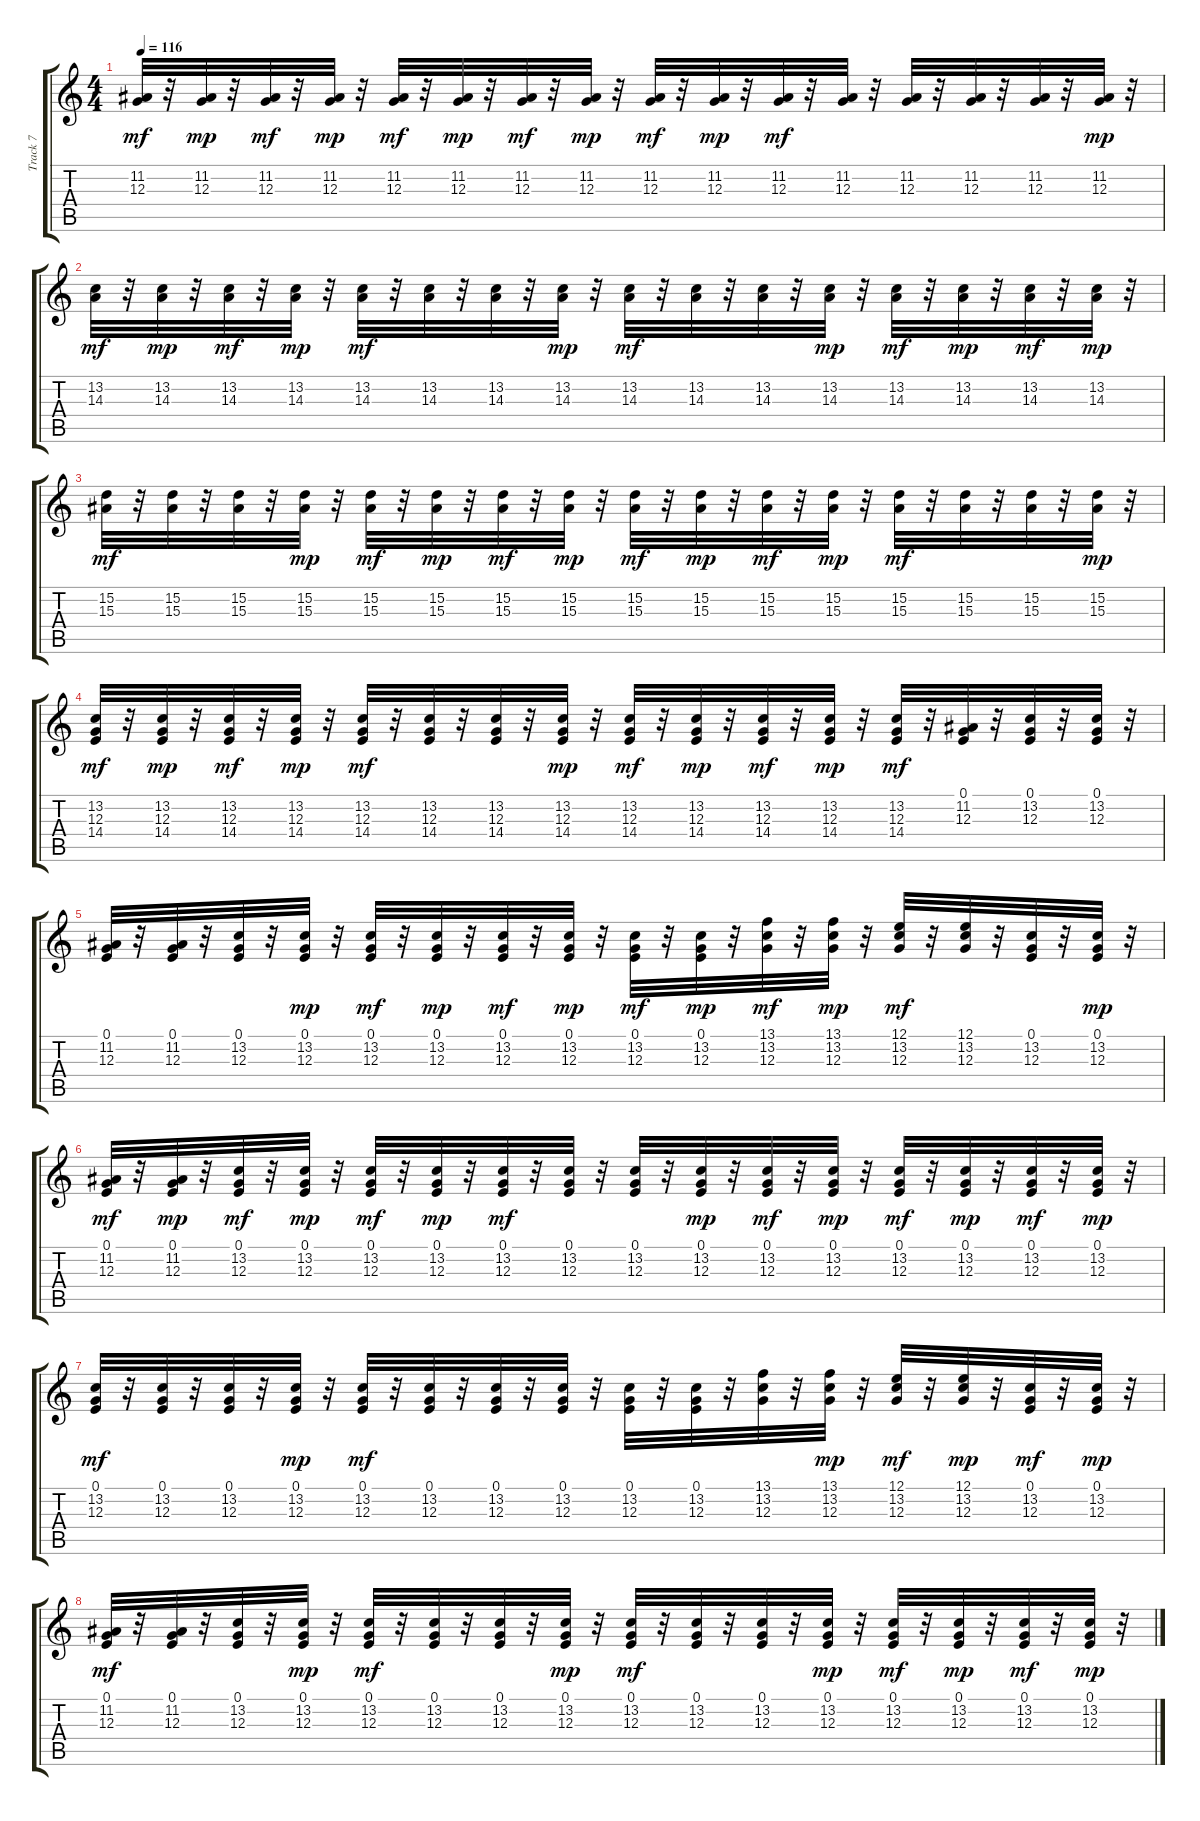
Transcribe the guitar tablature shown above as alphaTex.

\track ("Track 7" "Track 7") {instrument lead8bassandlead}
\staff {score tabs}
\tuning (E4 B3 G3 D3 A2 E2) {hide}
\ts (4 4)
\tempo 116
\clef g2
\ks c
(11.2 12.3).32{dy mf} r.32 (11.2 12.3).32{dy mp} r.32 (11.2 12.3).32{dy mf} r.32 (11.2 12.3).32{dy mp} r.32 (11.2 12.3).32{dy mf} r.32 (11.2 12.3).32{dy mp} r.32 (11.2 12.3).32{dy mf} r.32 (11.2 12.3).32{dy mp} r.32 (11.2 12.3).32{dy mf} r.32 (11.2 12.3).32{dy mp} r.32 (11.2 12.3).32{dy mf} r.32 (11.2 12.3).32 r.32 (11.2 12.3).32 r.32 (11.2 12.3).32 r.32 (11.2 12.3).32 r.32 (11.2 12.3).32{dy mp} r.32 |
(13.2 14.3).32{dy mf} r.32 (13.2 14.3).32{dy mp} r.32 (13.2 14.3).32{dy mf} r.32 (13.2 14.3).32{dy mp} r.32 (13.2 14.3).32{dy mf} r.32 (13.2 14.3).32 r.32 (13.2 14.3).32 r.32 (13.2 14.3).32{dy mp} r.32 (13.2 14.3).32{dy mf} r.32 (13.2 14.3).32 r.32 (13.2 14.3).32 r.32 (13.2 14.3).32{dy mp} r.32 (13.2 14.3).32{dy mf} r.32 (13.2 14.3).32{dy mp} r.32 (13.2 14.3).32{dy mf} r.32 (13.2 14.3).32{dy mp} r.32 |
(15.2 15.3).32{dy mf} r.32 (15.2 15.3).32 r.32 (15.2 15.3).32 r.32 (15.2 15.3).32{dy mp} r.32 (15.2 15.3).32{dy mf} r.32 (15.2 15.3).32{dy mp} r.32 (15.2 15.3).32{dy mf} r.32 (15.2 15.3).32{dy mp} r.32 (15.2 15.3).32{dy mf} r.32 (15.2 15.3).32{dy mp} r.32 (15.2 15.3).32{dy mf} r.32 (15.2 15.3).32{dy mp} r.32 (15.2 15.3).32{dy mf} r.32 (15.2 15.3).32 r.32 (15.2 15.3).32 r.32 (15.2 15.3).32{dy mp} r.32 |
(13.2 12.3 14.4).32{dy mf} r.32 (13.2 12.3 14.4).32{dy mp} r.32 (13.2 12.3 14.4).32{dy mf} r.32 (13.2 12.3 14.4).32{dy mp} r.32 (13.2 12.3 14.4).32{dy mf} r.32 (13.2 12.3 14.4).32 r.32 (13.2 12.3 14.4).32 r.32 (13.2 12.3 14.4).32{dy mp} r.32 (13.2 12.3 14.4).32{dy mf} r.32 (13.2 12.3 14.4).32{dy mp} r.32 (13.2 12.3 14.4).32{dy mf} r.32 (13.2 12.3 14.4).32{dy mp} r.32 (13.2 12.3 14.4).32{dy mf} r.32 (0.1 11.2 12.3).32 r.32 (0.1 13.2 12.3).32 r.32 (0.1 13.2 12.3).32 r.32 |
(0.1 11.2 12.3).32 r.32 (0.1 11.2 12.3).32 r.32 (0.1 13.2 12.3).32 r.32 (0.1 13.2 12.3).32{dy mp} r.32 (0.1 13.2 12.3).32{dy mf} r.32 (0.1 13.2 12.3).32{dy mp} r.32 (0.1 13.2 12.3).32{dy mf} r.32 (0.1 13.2 12.3).32{dy mp} r.32 (0.1 13.2 12.3).32{dy mf} r.32 (0.1 13.2 12.3).32{dy mp} r.32 (13.1 13.2 12.3).32{dy mf} r.32 (13.1 13.2 12.3).32{dy mp} r.32 (12.1 13.2 12.3).32{dy mf} r.32 (12.1 13.2 12.3).32 r.32 (0.1 13.2 12.3).32 r.32 (0.1 13.2 12.3).32{dy mp} r.32 |
(0.1 11.2 12.3).32{dy mf} r.32 (0.1 11.2 12.3).32{dy mp} r.32 (0.1 13.2 12.3).32{dy mf} r.32 (0.1 13.2 12.3).32{dy mp} r.32 (0.1 13.2 12.3).32{dy mf} r.32 (0.1 13.2 12.3).32{dy mp} r.32 (0.1 13.2 12.3).32{dy mf} r.32 (0.1 13.2 12.3).32 r.32 (0.1 13.2 12.3).32 r.32 (0.1 13.2 12.3).32{dy mp} r.32 (0.1 13.2 12.3).32{dy mf} r.32 (0.1 13.2 12.3).32{dy mp} r.32 (0.1 13.2 12.3).32{dy mf} r.32 (0.1 13.2 12.3).32{dy mp} r.32 (0.1 13.2 12.3).32{dy mf} r.32 (0.1 13.2 12.3).32{dy mp} r.32 |
(0.1 13.2 12.3).32{dy mf} r.32 (0.1 13.2 12.3).32 r.32 (0.1 13.2 12.3).32 r.32 (0.1 13.2 12.3).32{dy mp} r.32 (0.1 13.2 12.3).32{dy mf} r.32 (0.1 13.2 12.3).32 r.32 (0.1 13.2 12.3).32 r.32 (0.1 13.2 12.3).32 r.32 (0.1 13.2 12.3).32 r.32 (0.1 13.2 12.3).32 r.32 (13.1 13.2 12.3).32 r.32 (13.1 13.2 12.3).32{dy mp} r.32 (12.1 13.2 12.3).32{dy mf} r.32 (12.1 13.2 12.3).32{dy mp} r.32 (0.1 13.2 12.3).32{dy mf} r.32 (0.1 13.2 12.3).32{dy mp} r.32 |
(0.1 11.2 12.3).32{dy mf} r.32 (0.1 11.2 12.3).32 r.32 (0.1 13.2 12.3).32 r.32 (0.1 13.2 12.3).32{dy mp} r.32 (0.1 13.2 12.3).32{dy mf} r.32 (0.1 13.2 12.3).32 r.32 (0.1 13.2 12.3).32 r.32 (0.1 13.2 12.3).32{dy mp} r.32 (0.1 13.2 12.3).32{dy mf} r.32 (0.1 13.2 12.3).32 r.32 (0.1 13.2 12.3).32 r.32 (0.1 13.2 12.3).32{dy mp} r.32 (0.1 13.2 12.3).32{dy mf} r.32 (0.1 13.2 12.3).32{dy mp} r.32 (0.1 13.2 12.3).32{dy mf} r.32 (0.1 13.2 12.3).32{dy mp} r.32
